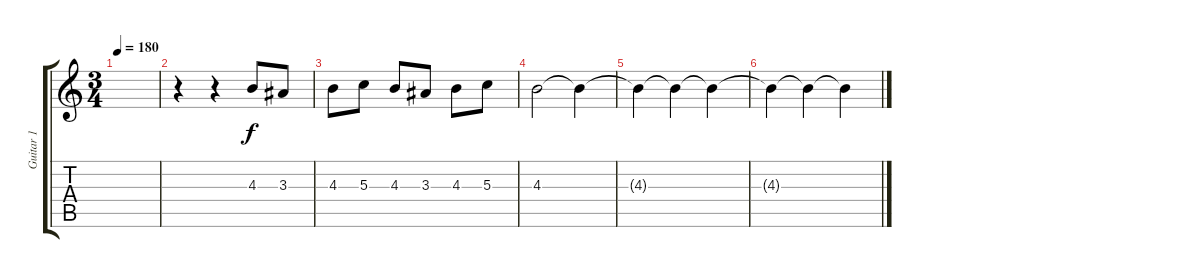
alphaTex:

\track ("Guitar 1" "Guitar 1") {instrument acousticguitarnylon}
\staff {score tabs}
\tuning (E4 B3 G3 D3 A2 E2) {hide}
\ts (3 4)
\tempo 180
\clef g2
\ks c
|
r.4 r.4 4.3.8 3.3.8 |
4.3.8 5.3.8 4.3.8 3.3.8 4.3.8 5.3.8 |
4.3.2 4.3{t}.4 |
4.3{t}.4 4.3{t}.4 4.3{t}.4 |
4.3{t}.4 4.3{t}.4 4.3{t}.4
